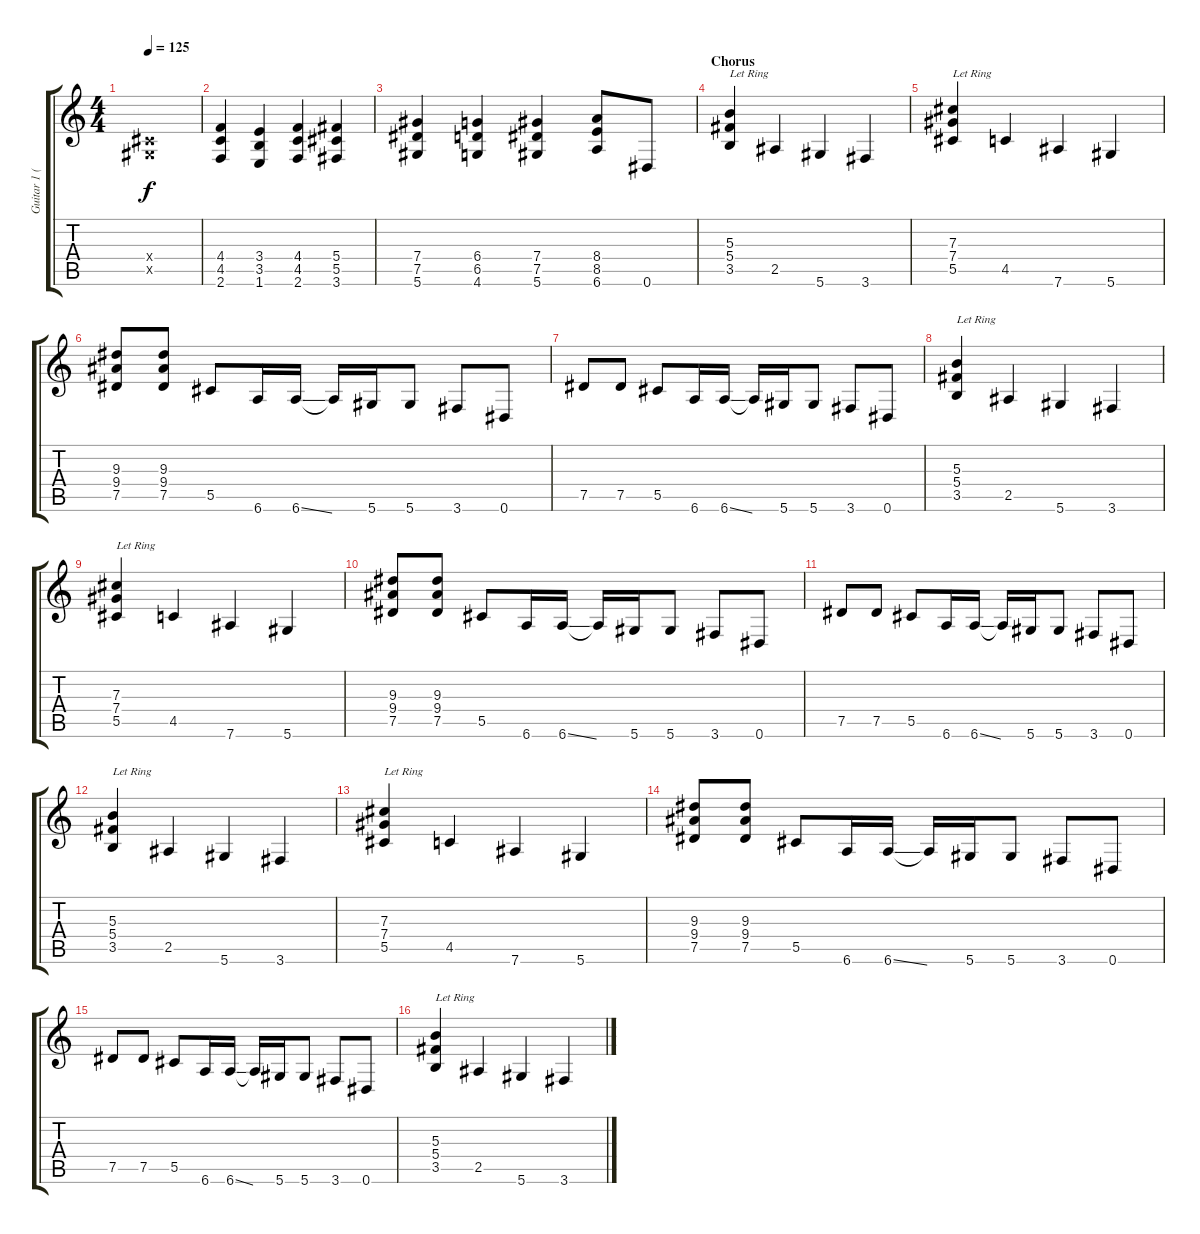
\track ("Guitar 1 (Slash)" "Guitar 1 (") {instrument overdrivenguitar}
\staff {score tabs}
\tuning (Eb4 Bb3 Gb3 Db3 Ab2 Eb2) {hide}
\ts (4 4)
\tempo 125
\clef g2
\ks c
(0.4{x} 0.5{x}).1{dy f} |
(4.4 4.5 2.6).4 (3.4 3.5 1.6).4 (4.4 4.5 2.6).4 (5.4 5.5 3.6).4 |
(7.4 7.5 5.6).4 (6.4 6.5 4.6).4 (7.4 7.5 5.6).4 (8.4 8.5 6.6).8 0.6.8 |
\section ("" "Chorus")
(5.3 5.4 3.5).4{txt "Let Ring"} 2.5.4 5.6.4 3.6.4 |
(7.3 7.4 5.5).4{txt "Let Ring"} 4.5.4 7.6.4 5.6.4 |
(9.3 9.4 7.5).8 (9.3 9.4 7.5).8 5.5.8 6.6.16 6.6{ss}.16 6.6{t}.16 5.6.16 5.6.8 3.6.8 0.6.8 |
7.5.8 7.5.8 5.5.8 6.6.16 6.6{ss}.16 6.6{t}.16 5.6.16 5.6.8 3.6.8 0.6.8 |
(5.3 5.4 3.5).4{txt "Let Ring"} 2.5.4 5.6.4 3.6.4 |
(7.3 7.4 5.5).4{txt "Let Ring"} 4.5.4 7.6.4 5.6.4 |
(9.3 9.4 7.5).8 (9.3 9.4 7.5).8 5.5.8 6.6.16 6.6{ss}.16 6.6{t}.16 5.6.16 5.6.8 3.6.8 0.6.8 |
7.5.8 7.5.8 5.5.8 6.6.16 6.6{ss}.16 6.6{t}.16 5.6.16 5.6.8 3.6.8 0.6.8 |
(5.3 5.4 3.5).4{txt "Let Ring"} 2.5.4 5.6.4 3.6.4 |
(7.3 7.4 5.5).4{txt "Let Ring"} 4.5.4 7.6.4 5.6.4 |
(9.3 9.4 7.5).8 (9.3 9.4 7.5).8 5.5.8 6.6.16 6.6{ss}.16 6.6{t}.16 5.6.16 5.6.8 3.6.8 0.6.8 |
7.5.8 7.5.8 5.5.8 6.6.16 6.6{ss}.16 6.6{t}.16 5.6.16 5.6.8 3.6.8 0.6.8 |
(5.3 5.4 3.5).4{txt "Let Ring"} 2.5.4 5.6.4 3.6.4
